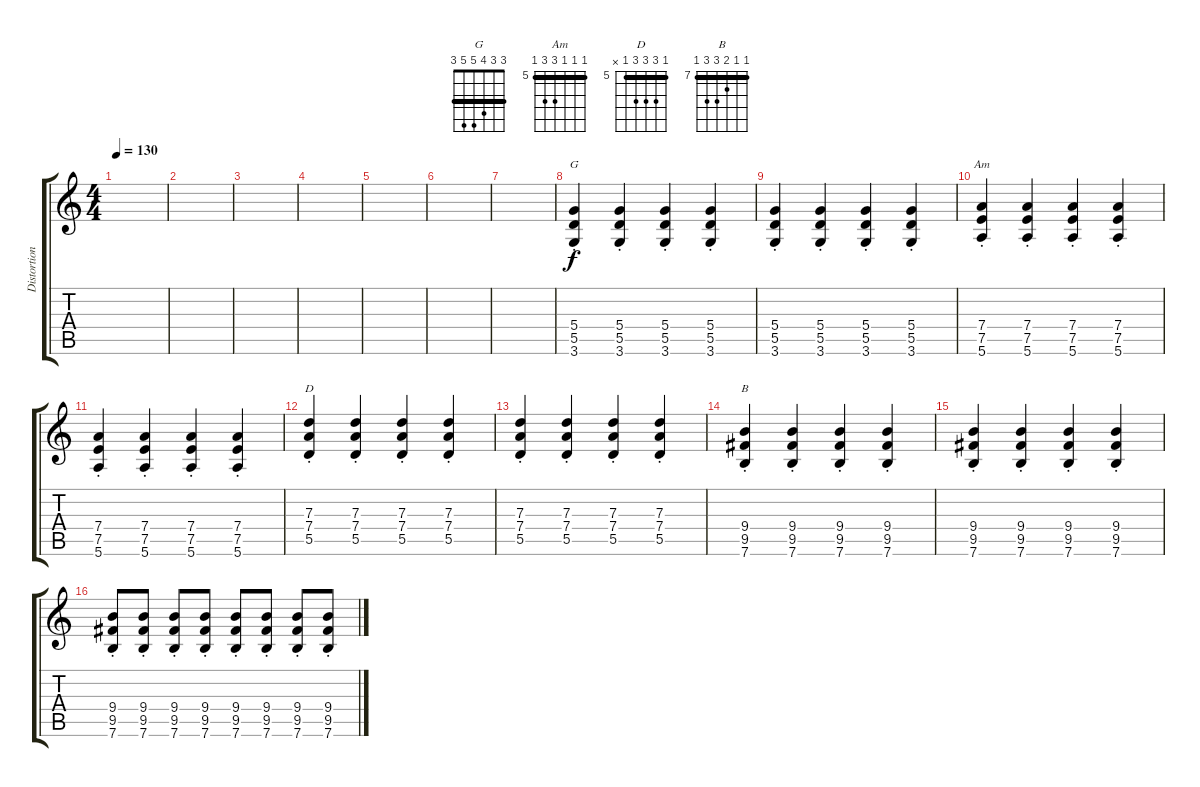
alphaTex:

\track ("Distortion" "Distortion") {instrument overdrivenguitar}
\staff {score tabs}
\tuning (E4 B3 G3 D3 A2 E2) {hide}
\chord ("G" 3 3 4 5 5 3) {barre 3}
\chord ("Am" 5 5 5 7 7 5) {firstfret 5 barre 5}
\chord ("D" 5 7 7 7 5 x) {firstfret 5 barre 5}
\chord ("B" 7 7 8 9 9 7) {firstfret 7 barre 7}
\ts (4 4)
\tempo 130
\clef g2
\ks c
|
|
|
|
|
|
|
(5.4{st} 5.5{st} 3.6{st}).4{ch "G"} (5.4{st} 5.5{st} 3.6{st}).4 (5.4{st} 5.5{st} 3.6{st}).4 (5.4{st} 5.5{st} 3.6{st}).4 |
(5.4{st} 5.5{st} 3.6{st}).4 (5.4{st} 5.5{st} 3.6{st}).4 (5.4{st} 5.5{st} 3.6{st}).4 (5.4{st} 5.5{st} 3.6{st}).4 |
(7.4{st} 7.5{st} 5.6{st}).4{ch "Am"} (7.4{st} 7.5{st} 5.6{st}).4 (7.4{st} 7.5{st} 5.6{st}).4 (7.4{st} 7.5{st} 5.6{st}).4 |
(7.4{st} 7.5{st} 5.6{st}).4 (7.4{st} 7.5{st} 5.6{st}).4 (7.4{st} 7.5{st} 5.6{st}).4 (7.4{st} 7.5{st} 5.6{st}).4 |
(7.3{st} 7.4{st} 5.5{st}).4{ch "D"} (7.3{st} 7.4{st} 5.5{st}).4 (7.3{st} 7.4{st} 5.5{st}).4 (7.3{st} 7.4{st} 5.5{st}).4 |
(7.3{st} 7.4{st} 5.5{st}).4 (7.3{st} 7.4{st} 5.5{st}).4 (7.3{st} 7.4{st} 5.5{st}).4 (7.3{st} 7.4{st} 5.5{st}).4 |
(9.4{st} 9.5{st} 7.6{st}).4{ch "B"} (9.4{st} 9.5{st} 7.6{st}).4 (9.4{st} 9.5{st} 7.6{st}).4 (9.4{st} 9.5{st} 7.6{st}).4 |
(9.4{st} 9.5{st} 7.6{st}).4 (9.4{st} 9.5{st} 7.6{st}).4 (9.4{st} 9.5{st} 7.6{st}).4 (9.4{st} 9.5{st} 7.6{st}).4 |
(9.4{st} 9.5{st} 7.6{st}).8 (9.4{st} 9.5{st} 7.6{st}).8 (9.4{st} 9.5{st} 7.6{st}).8 (9.4{st} 9.5{st} 7.6{st}).8 (9.4{st} 9.5{st} 7.6{st}).8 (9.4{st} 9.5{st} 7.6{st}).8 (9.4{st} 9.5{st} 7.6{st}).8 (9.4{st} 9.5{st} 7.6{st}).8
